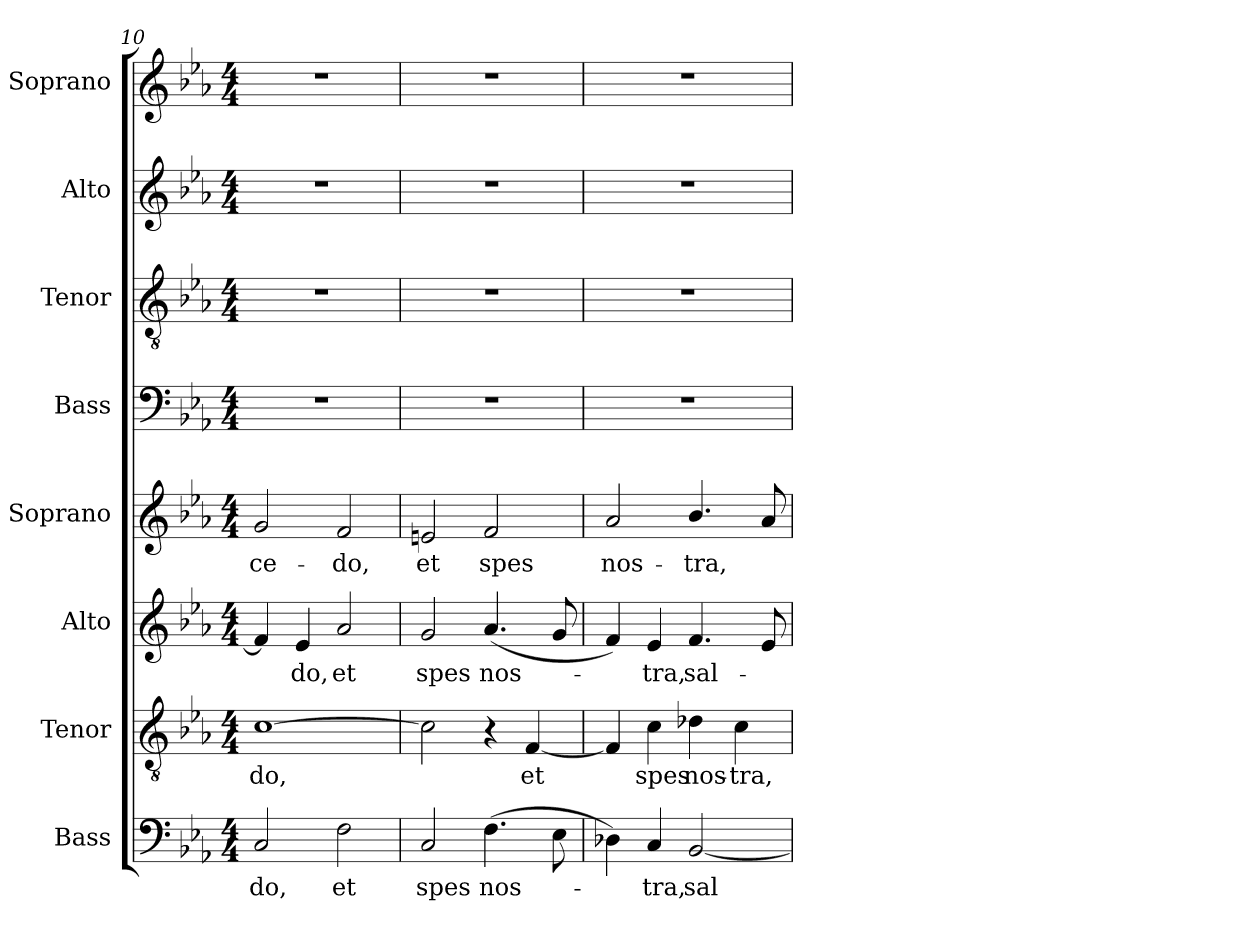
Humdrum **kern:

**kern	**text	**kern	**text	**kern	**text	**kern	**text	**kern	**kern	**kern	**kern
*part8	*part8	*part7	*part7	*part6	*part6	*part5	*part5	*part4	*part3	*part2	*part1
*staff8	*staff8	*staff7	*staff7	*staff6	*staff6	*staff5	*staff5	*staff4	*staff3	*staff2	*staff1
*I"Bass	*	*I"Tenor	*	*I"Alto	*	*I"Soprano	*	*I"Bass	*I"Tenor	*I"Alto	*I"Soprano
*I'B.	*	*I'T.	*	*I'A.	*	*I'S.	*	*I'B.	*I'T.	*I'A.	*I'S.
*clefF4	*	*clefGv2	*	*clefG2	*	*clefG2	*	*clefF4	*clefGv2	*clefG2	*clefG2
*	*	*ITrd7c12	*	*	*	*	*	*	*ITrd7c12	*	*
*k[b-e-a-]	*	*k[b-e-a-]	*	*k[b-e-a-]	*	*k[b-e-a-]	*	*k[b-e-a-]	*k[b-e-a-]	*k[b-e-a-]	*k[b-e-a-]
*E-:	*	*E-:	*	*E-:	*	*E-:	*	*E-:	*E-:	*E-:	*E-:
*M4/4	*	*M4/4	*	*M4/4	*	*M4/4	*	*M4/4	*M4/4	*M4/4	*M4/4
=10	=10	=10	=10	=10	=10	=10	=10	=10	=10	=10	=10
!	!LO:LY:b:color=#000000	!	!	!	!	!	!	!	!	!	!
!	!	!	!LO:LY:b:color=#000000	!	!	!	!	!	!	!	!
!	!	!	!	!	!	!	!LO:LY:b:color=#000000	!	!	!	!
2Ci/	-do,	[>1Ci	-do,	4fi/]	.	2gi/	-ce-	1r	1r	1r	1r
!	!	!	!	!	!LO:LY:b:color=#000000	!	!	!	!	!	!
.	.	.	.	4e-i/	-do,	.	.	.	.	.	.
!	!LO:LY:b:color=#000000	!	!	!	!	!	!	!	!	!	!
!	!	!	!	!	!LO:LY:b:color=#000000	!	!	!	!	!	!
!	!	!	!	!	!	!	!LO:LY:b:color=#000000	!	!	!	!
2Fi\	et	.	.	2a-i/	et	2fi/	-do,	.	.	.	.
=11	=11	=11	=11	=11	=11	=11	=11	=11	=11	=11	=11
!	!LO:LY:b:color=#000000	!	!	!	!	!	!	!	!	!	!
!	!	!	!	!	!LO:LY:b:color=#000000	!	!	!	!	!	!
!	!	!	!	!	!	!	!LO:LY:b:color=#000000	!	!	!	!
2Ci/	spes	2Ci\]	.	2gi/	spes	2eni/	et	1r	1r	1r	1r
!	!LO:LY:b:color=#000000	!	!	!	!	!	!	!	!	!	!
!	!	!	!	!	!LO:LY:b:color=#000000	!	!	!	!	!	!
!	!	!	!	!	!	!	!LO:LY:b:color=#000000	!	!	!	!
(4.Fi\	nos-	4r	.	(4.a-i/	nos-	2fi/	spes	.	.	.	.
!	!	!	!LO:LY:b:color=#000000	!	!	!	!	!	!	!	!
.	.	[<4FFi/	et	.	.	.	.	.	.	.	.
8E-i\	.	.	.	8gi/	.	.	.	.	.	.	.
=12	=12	=12	=12	=12	=12	=12	=12	=12	=12	=12	=12
!	!	!	!	!	!	!	!LO:LY:b:color=#000000	!	!	!	!
4D-Xi\)	.	4FFi/]	.	4fi/)	.	2a-i/	nos-	1r	1r	1r	1r
!	!LO:LY:b:color=#000000	!	!	!	!	!	!	!	!	!	!
!	!	!	!LO:LY:b:color=#000000	!	!	!	!	!	!	!	!
!	!	!	!	!	!LO:LY:b:color=#000000	!	!	!	!	!	!
4Ci/	-tra,	4Ci\	spes	4e-i/	-tra,	.	.	.	.	.	.
!	!LO:LY:b:color=#000000	!	!	!	!	!	!	!	!	!	!
!	!	!	!LO:LY:b:color=#000000	!	!	!	!	!	!	!	!
!	!	!	!	!	!LO:LY:b:color=#000000	!	!	!	!	!	!
!	!	!	!	!	!	!	!LO:LY:b:color=#000000	!	!	!	!
[<2BB-i/	sal-	4D-Xi\	nos-	4.fi/	sal-	4.b-i/	-tra,	.	.	.	.
!	!	!	!LO:LY:b:color=#000000	!	!	!	!	!	!	!	!
.	.	4Ci\	-tra,	.	.	.	.	.	.	.	.
.	.	.	.	8e-i/	.	8a-i/	.	.	.	.	.
=	=	=	=	=	=	=	=	=	=	=	=
*-	*-	*-	*-	*-	*-	*-	*-	*-	*-	*-	*-
